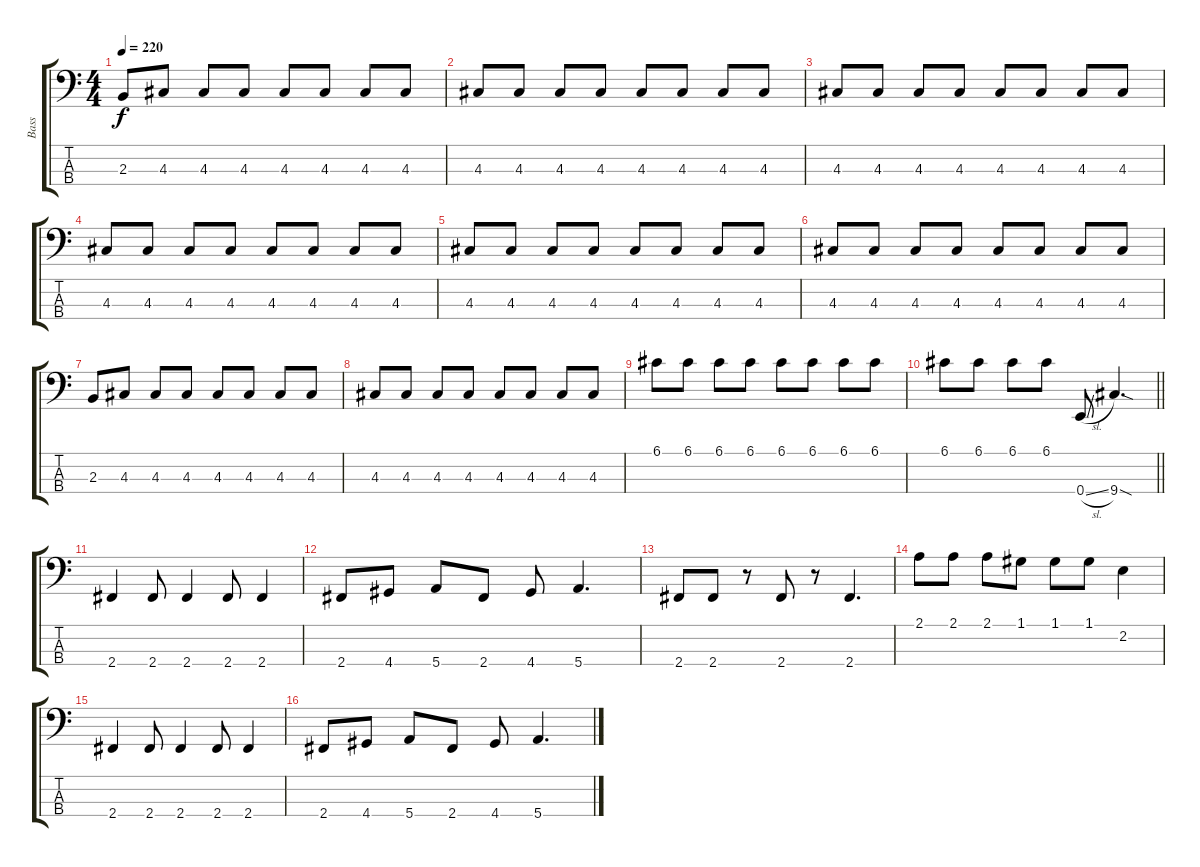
\track ("Bass" "Bass") {instrument electricbasspick}
\staff {score tabs}
\tuning (G2 D2 A1 E1) {hide}
\ts (4 4)
\tempo 220
\clef f4
\ks c
2.3.8{dy f} 4.3.8 4.3.8 4.3.8 4.3.8 4.3.8 4.3.8 4.3.8 |
4.3.8 4.3.8 4.3.8 4.3.8 4.3.8 4.3.8 4.3.8 4.3.8 |
4.3.8 4.3.8 4.3.8 4.3.8 4.3.8 4.3.8 4.3.8 4.3.8 |
4.3.8 4.3.8 4.3.8 4.3.8 4.3.8 4.3.8 4.3.8 4.3.8 |
4.3.8 4.3.8 4.3.8 4.3.8 4.3.8 4.3.8 4.3.8 4.3.8 |
4.3.8 4.3.8 4.3.8 4.3.8 4.3.8 4.3.8 4.3.8 4.3.8 |
2.3.8 4.3.8 4.3.8 4.3.8 4.3.8 4.3.8 4.3.8 4.3.8 |
4.3.8 4.3.8 4.3.8 4.3.8 4.3.8 4.3.8 4.3.8 4.3.8 |
6.1.8 6.1.8 6.1.8 6.1.8 6.1.8 6.1.8 6.1.8 6.1.8 |
\barLineRight lightlight
6.1.8 6.1.8 6.1.8 6.1.8 0.4{sl}.8 9.4{sod}.4{d} |
\section ("" "")
2.4.4 2.4.8 2.4.4 2.4.8 2.4.4 |
2.4.8 4.4.8 5.4.8 2.4.8 4.4.8 5.4.4{d} |
2.4.8 2.4.8 r.8 2.4.8 r.8 2.4.4{d} |
2.1.8 2.1.8 2.1.8 1.1.8 1.1.8 1.1.8 2.2.4 |
2.4.4 2.4.8 2.4.4 2.4.8 2.4.4 |
2.4.8 4.4.8 5.4.8 2.4.8 4.4.8 5.4.4{d}
